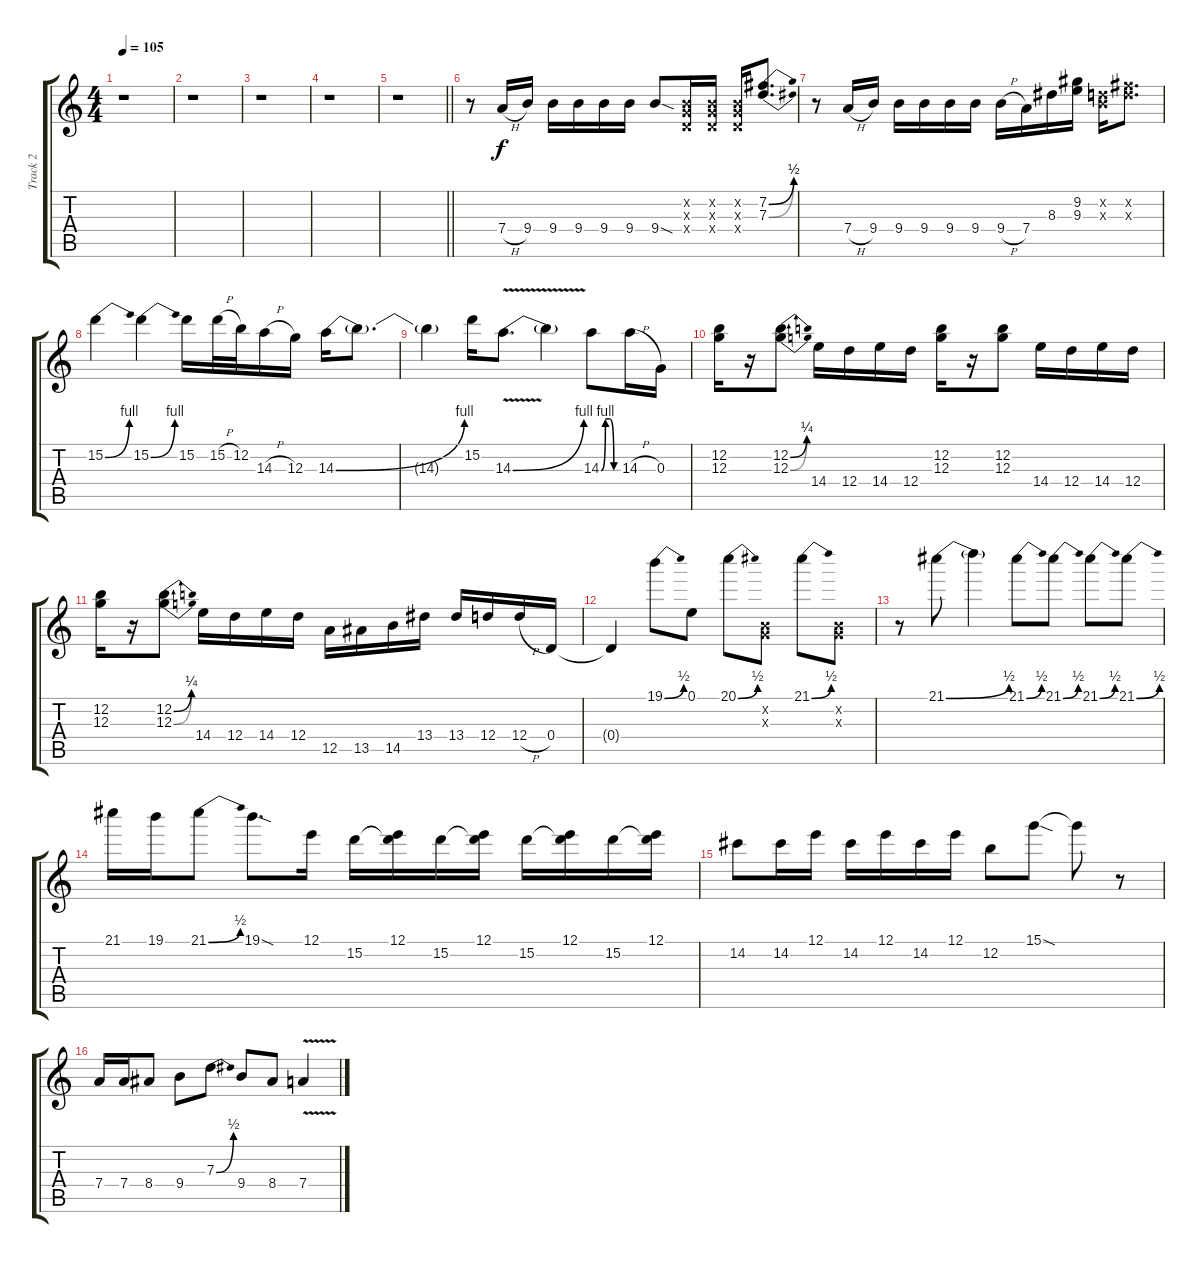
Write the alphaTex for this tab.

\track ("Track 2" "Track 2") {instrument distortionguitar}
\staff {score tabs}
\tuning (E4 B3 G3 D3 A2 E2) {hide}
\ts (4 4)
\tempo 105
\clef g2
\ks c
r.1{dy f} |
r.1 |
r.1 |
r.1 |
\barLineRight lightlight
r.1 |
r.8{volume 16 balance 16} 7.4{h}.16 9.4.16 9.4.16 9.4.16 9.4.16 9.4.16 9.4{sod}.8 (0.2{x} 0.3{x} 0.4{x}).16 (0.2{x} 0.3{x} 0.4{x}).16 (0.2{x} 0.3{x} 0.4{x}).16 (7.2{be (bend 0 0 60 2)} 7.3{be (bend 0 0 60 2)}).8{d} |
r.8 7.4{h}.16 9.4.16 9.4.16 9.4.16 9.4.16 9.4.16 9.4{h}.16 7.4.16 8.3.16 (9.2 9.3).16 (0.2{x} 7.3{x}).16 (7.2{x} 7.3{x}).8{d} |
15.2{be (bend 0 0 60 4)}.4 15.2{be (bend 0 0 60 4)}.4 15.2.16 15.2{h}.32 12.2.32 14.3{h}.16 12.3.16 14.3{be (bend 0 0 60 4)}.16 14.3{t}.8{d} |
14.3{t}.4 15.2.16 14.3{be (bend 0 0 60 4) v}.8{d} 14.3{t}.4 14.3{be (custom 0 0 15 4 30 4 45 0 60 0)}.8 14.3{h}.16 0.3.16 |
(12.2 12.3).16 r.16 (12.2{be (bend 0 0 60 1)} 12.3{be (bend 0 0 60 1)}).8 14.4.16 12.4.16 14.4.16 12.4.16 (12.2 12.3).16 r.16 (12.2 12.3).8 14.4.16 12.4.16 14.4.16 12.4.16 |
(12.2 12.3).16 r.16 (12.2{be (bend 0 0 60 1)} 12.3{be (bend 0 0 60 1)}).8 14.4.16 12.4.16 14.4.16 12.4.16 12.5.16 13.5.16 14.5.16 13.4.16 13.4.16 12.4.16 12.4{h}.16 0.4.16 |
0.4{t}.4 19.1{be (bend 0 0 60 2)}.8 0.1.8 20.1{be (bend 0 0 60 2)}.8 (0.2{x} 0.3{x}).8 21.1{be (bend 0 0 60 2)}.8 (0.2{x} 0.3{x}).8 |
r.8 21.1{be (bend 0 0 60 2)}.8 21.1{t}.4 21.1{be (bend 0 0 60 2)}.8 21.1{be (bend 0 0 60 2)}.8 21.1{be (bend 0 0 60 2)}.8 21.1{be (bend 0 0 60 2)}.8 |
21.1.16 19.1.16 21.1{be (bend 0 0 60 2)}.8 19.1{sod}.8{d} 12.1.16 15.2.16 (12.1 15.2{t}).16 15.2.16 (12.1 15.2{t}).16 15.2.16 (12.1 15.2{t}).16 15.2.16 (12.1 15.2{t}).16 |
14.2.8 14.2.16 12.1.16 14.2.16 12.1.16 14.2.16 12.1.16 12.2.8 15.1{sod}.8 15.1{t}.8 r.8 |
7.4.16 7.4.16 8.4.8 9.4.8 7.3{be (bend 0 0 60 2)}.8 9.4.8 8.4.8 7.4{v}.4
